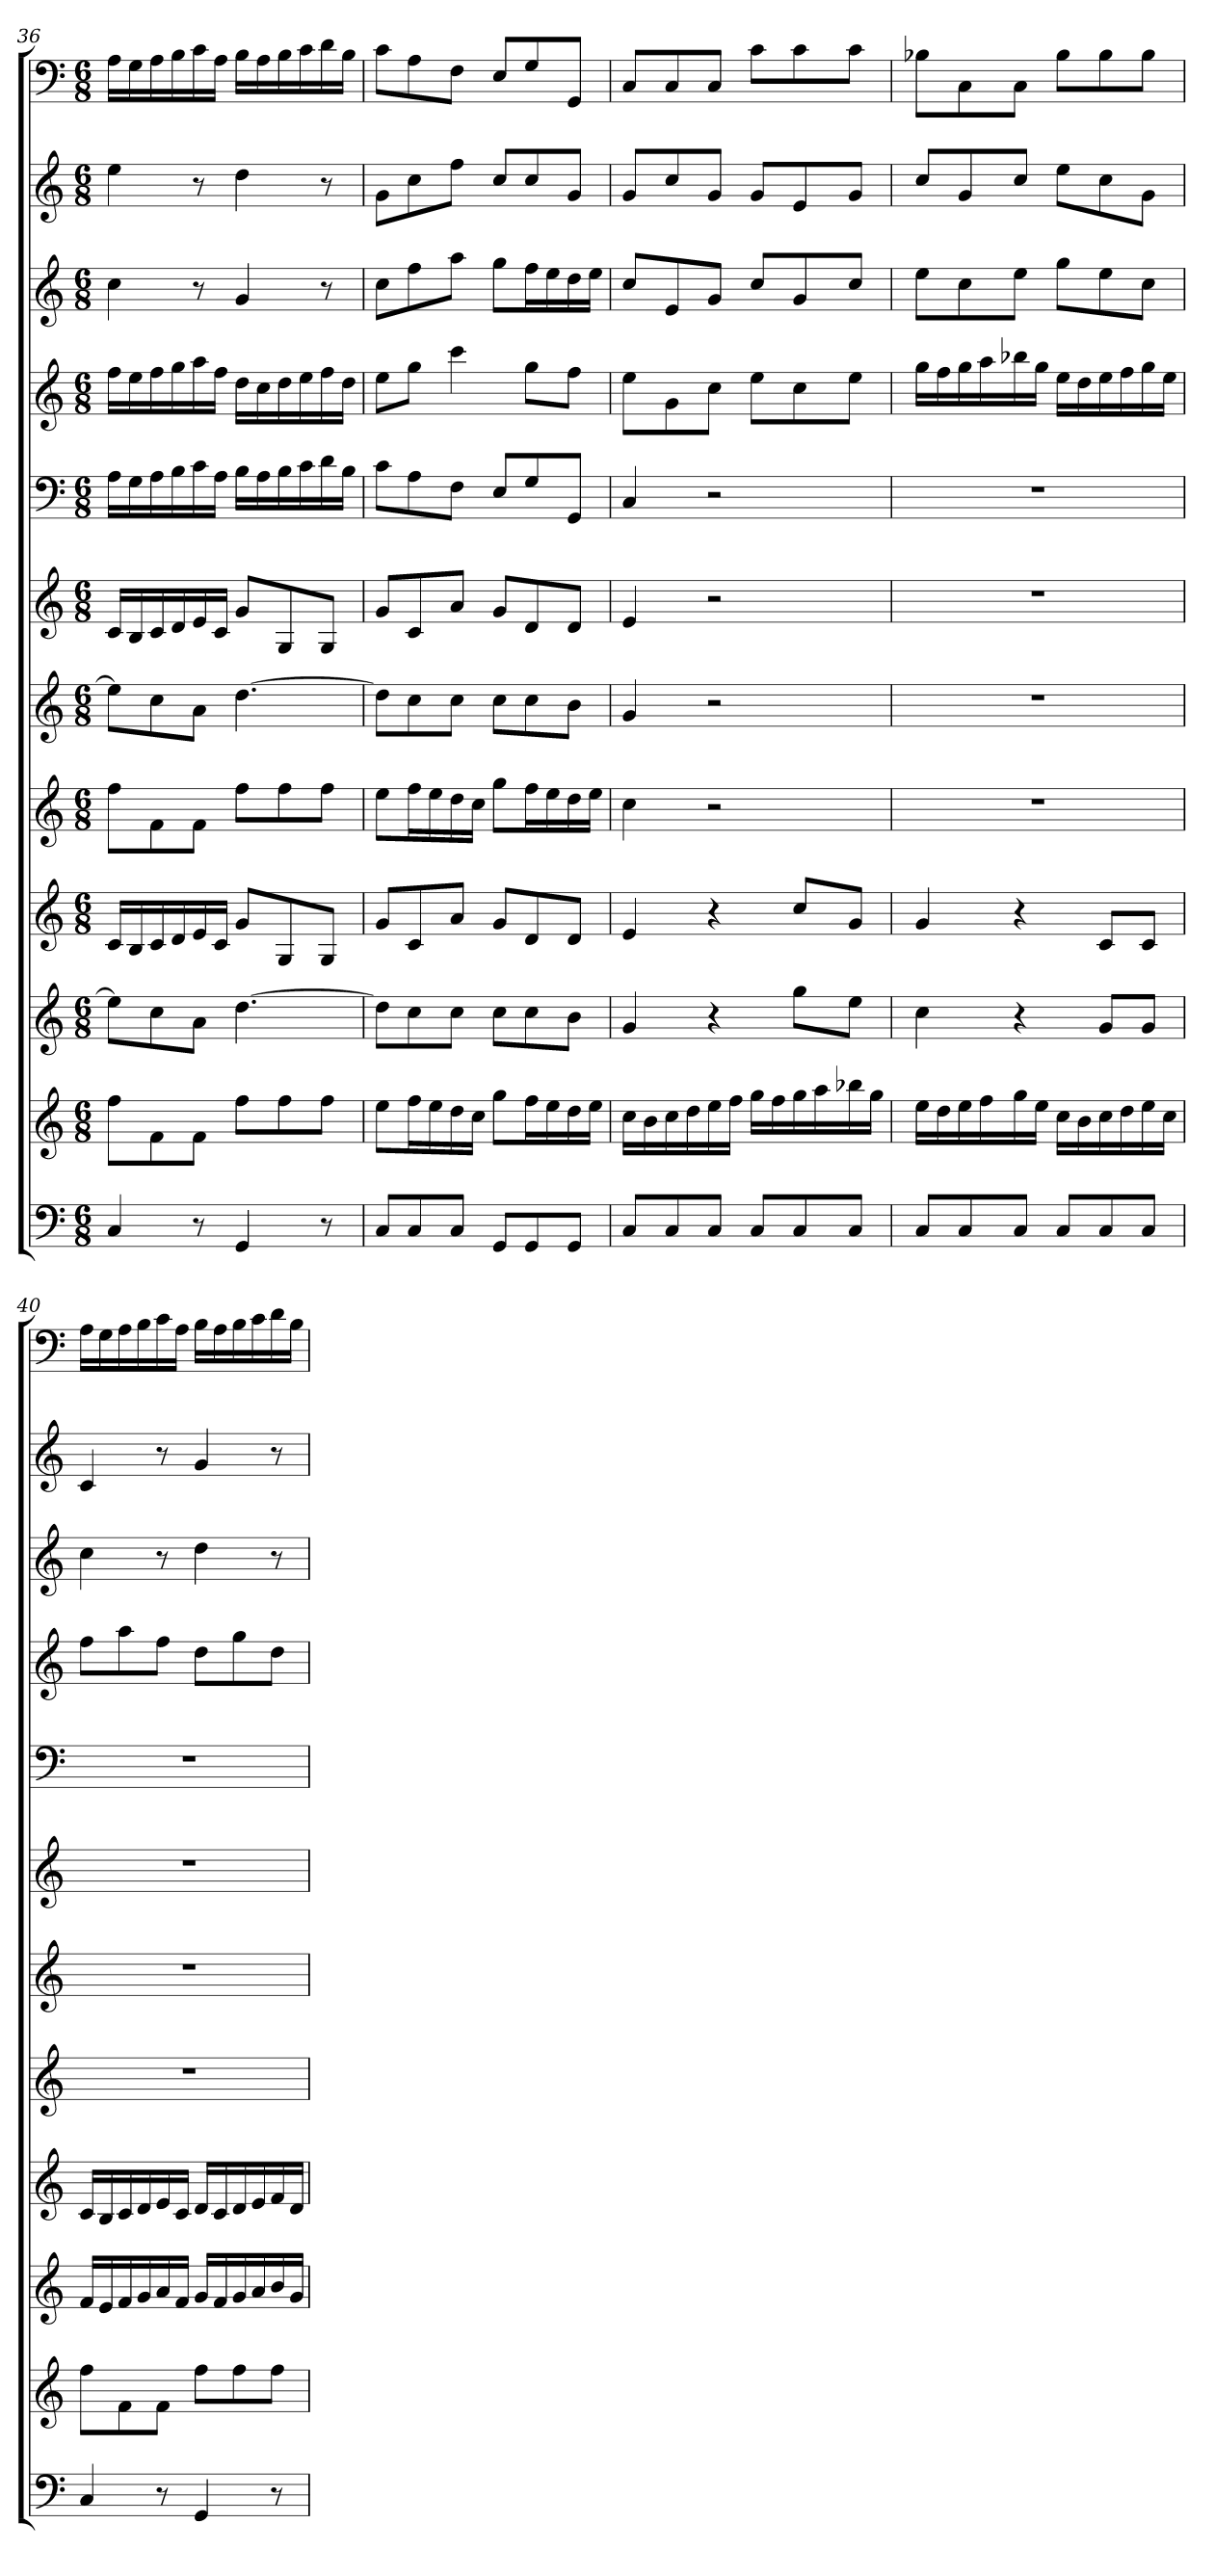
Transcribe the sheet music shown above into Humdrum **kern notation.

**kern	**kern	**kern	**kern	**kern	**kern	**kern	**kern	**kern	**kern	**kern	**kern
*part12	*part11	*part10	*part9	*part8	*part7	*part6	*part5	*part4	*part3	*part2	*part1
*staff12	*staff11	*staff10	*staff9	*staff8	*staff7	*staff6	*staff5	*staff4	*staff3	*staff2	*staff1
*k[]	*k[]	*k[]	*k[]	*k[]	*k[]	*k[]	*k[]	*k[]	*k[]	*k[]	*k[]
*C:	*C:	*C:	*C:	*C:	*C:	*C:	*C:	*C:	*C:	*C:	*C:
*M6/8	*M6/8	*M6/8	*M6/8	*M6/8	*M6/8	*M6/8	*M6/8	*M6/8	*M6/8	*M6/8	*M6/8
=36	=36	=36	=36	=36	=36	=36	=36	=36	=36	=36	=36
4C	8ffL	8eeL]	16cLL	8ffL	8eeL]	16cLL	16ALL	16ffLL	4cc	4ee	16ALL
.	.	.	16B	.	.	16B	16G	16ee	.	.	16G
.	8f	8cc	16c	8f	8cc	16c	16A	16ff	.	.	16A
.	.	.	16d	.	.	16d	16B	16gg	.	.	16B
8r	8fJ	8aJ	16e	8fJ	8aJ	16e	16c	16aa	8r	8r	16c
.	.	.	16cJJ	.	.	16cJJ	16AJJ	16ffJJ	.	.	16AJJ
4GG	8ffL	[4.dd	8gL	8ffL	[4.dd	8gL	16BLL	16ddLL	4g	4dd	16BLL
.	.	.	.	.	.	.	16A	16cc	.	.	16A
.	8ff	.	8G	8ff	.	8G	16B	16dd	.	.	16B
.	.	.	.	.	.	.	16c	16ee	.	.	16c
8r	8ffJ	.	8GJ	8ffJ	.	8GJ	16d	16ff	8r	8r	16d
.	.	.	.	.	.	.	16BJJ	16ddJJ	.	.	16BJJ
=37	=37	=37	=37	=37	=37	=37	=37	=37	=37	=37	=37
8CL	8eeL	8ddL]	8gL	8eeL	8ddL]	8gL	8cL	8eeL	8ccL	8gL	8cL
8C	16ffL	8cc	8c	16ffL	8cc	8c	8A	8ggJ	8ff	8cc	8A
.	16ee	.	.	16ee	.	.	.	.	.	.	.
8CJ	16dd	8ccJ	8aJ	16dd	8ccJ	8aJ	8FJ	4ccc	8aaJ	8ffJ	8FJ
.	16ccJJ	.	.	16ccJJ	.	.	.	.	.	.	.
8GGL	8ggL	8ccL	8gL	8ggL	8ccL	8gL	8EL	.	8ggL	8ccL	8EL
8GG	16ffL	8cc	8d	16ffL	8cc	8d	8G	8ggL	16ffL	8cc	8G
.	16ee	.	.	16ee	.	.	.	.	16ee	.	.
8GGJ	16dd	8bJ	8dJ	16dd	8bJ	8dJ	8GGJ	8ffJ	16dd	8gJ	8GGJ
.	16eeJJ	.	.	16eeJJ	.	.	.	.	16eeJJ	.	.
=38	=38	=38	=38	=38	=38	=38	=38	=38	=38	=38	=38
8CL	16ccLL	4g	4e	4cc	4g	4e	4C	8eeL	8ccL	8gL	8CL
.	16b	.	.	.	.	.	.	.	.	.	.
8C	16cc	.	.	.	.	.	.	8g	8e	8cc	8C
.	16dd	.	.	.	.	.	.	.	.	.	.
8CJ	16ee	4r	4r	2r	2r	2r	2r	8ccJ	8gJ	8gJ	8CJ
.	16ffJJ	.	.	.	.	.	.	.	.	.	.
8CL	16ggLL	.	.	.	.	.	.	8eeL	8ccL	8gL	8cL
.	16ff	.	.	.	.	.	.	.	.	.	.
8C	16gg	8ggL	8ccL	.	.	.	.	8cc	8g	8e	8c
.	16aa	.	.	.	.	.	.	.	.	.	.
8CJ	16bb-X	8eeJ	8gJ	.	.	.	.	8eeJ	8ccJ	8gJ	8cJ
.	16ggJJ	.	.	.	.	.	.	.	.	.	.
=39	=39	=39	=39	=39	=39	=39	=39	=39	=39	=39	=39
8CL	16eeLL	4cc	4g	2.r	2.r	2.r	2.r	16ggLL	8eeL	8ccL	8B-XL
.	16dd	.	.	.	.	.	.	16ff	.	.	.
8C	16ee	.	.	.	.	.	.	16gg	8cc	8g	8C
.	16ff	.	.	.	.	.	.	16aa	.	.	.
8CJ	16gg	4r	4r	.	.	.	.	16bb-X	8eeJ	8ccJ	8CJ
.	16eeJJ	.	.	.	.	.	.	16ggJJ	.	.	.
8CL	16ccLL	.	.	.	.	.	.	16eeLL	8ggL	8eeL	8B-L
.	16b	.	.	.	.	.	.	16dd	.	.	.
8C	16cc	8gL	8cL	.	.	.	.	16ee	8ee	8cc	8B-
.	16dd	.	.	.	.	.	.	16ff	.	.	.
8CJ	16ee	8gJ	8cJ	.	.	.	.	16gg	8ccJ	8gJ	8B-J
.	16ccJJ	.	.	.	.	.	.	16eeJJ	.	.	.
=40	=40	=40	=40	=40	=40	=40	=40	=40	=40	=40	=40
4C	8ffL	16fLL	16cLL	2.r	2.r	2.r	2.r	8ffL	4cc	4c	16ALL
.	.	16e	16B	.	.	.	.	.	.	.	16G
.	8f	16f	16c	.	.	.	.	8aa	.	.	16A
.	.	16g	16d	.	.	.	.	.	.	.	16B
8r	8fJ	16a	16e	.	.	.	.	8ffJ	8r	8r	16c
.	.	16fJJ	16cJJ	.	.	.	.	.	.	.	16AJJ
4GG	8ffL	16gLL	16dLL	.	.	.	.	8ddL	4dd	4g	16BLL
.	.	16f	16c	.	.	.	.	.	.	.	16A
.	8ff	16g	16d	.	.	.	.	8gg	.	.	16B
.	.	16a	16e	.	.	.	.	.	.	.	16c
8r	8ffJ	16b	16f	.	.	.	.	8ddJ	8r	8r	16d
.	.	16gJJ	16dJJ	.	.	.	.	.	.	.	16BJJ
=	=	=	=	=	=	=	=	=	=	=	=
*-	*-	*-	*-	*-	*-	*-	*-	*-	*-	*-	*-
